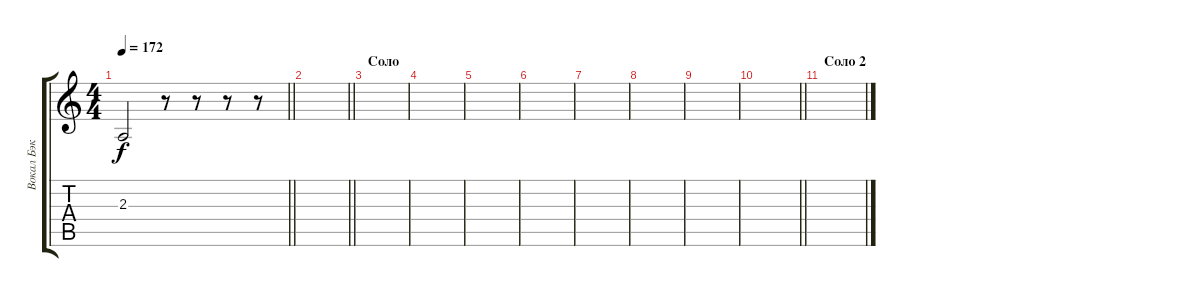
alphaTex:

\track ("Вокал Бэк" "Вокал Бэк") {instrument tenorsax}
\staff {score tabs}
\tuning (E4 B3 G3 D3 A2 E2) {hide}
\ts (4 4)
\tempo 172
\clef g2
\barLineRight lightlight
\ks c
2.3{t}.2{dy f} r.8 r.8 r.8 r.8 |
\barLineRight lightlight
|
\section ("" "Соло")
|
|
|
|
|
|
|
\barLineRight lightlight
|
\section ("" "Соло 2")
